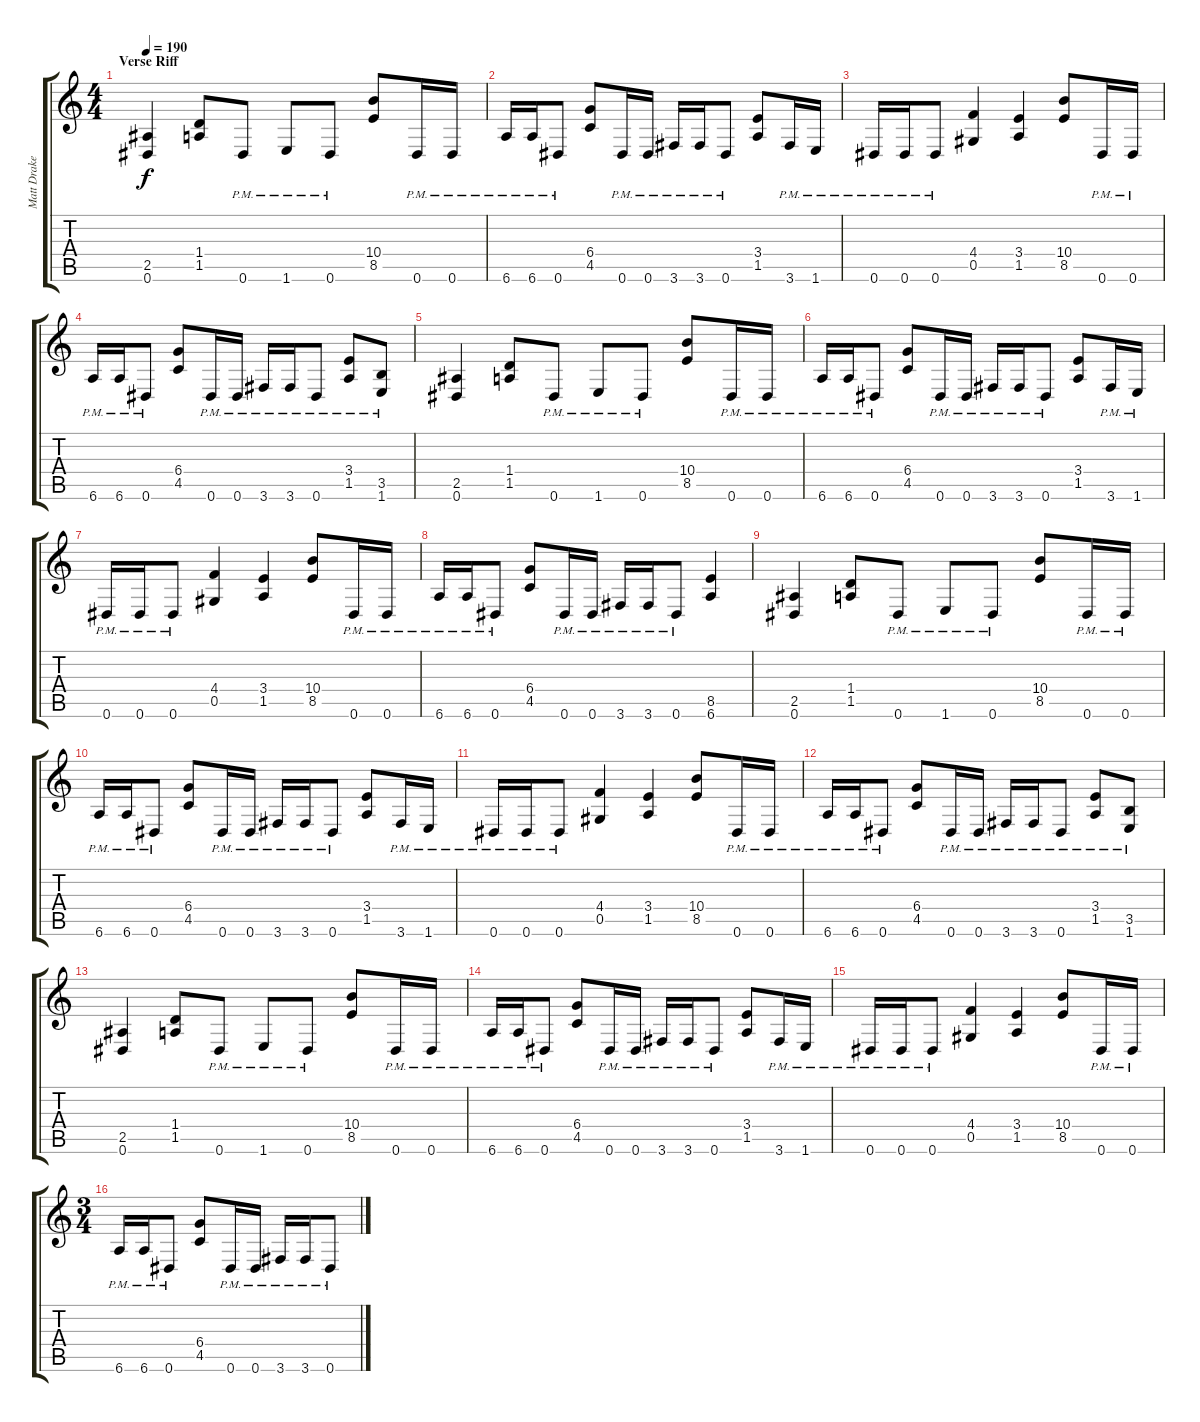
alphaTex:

\track ("Matt Drake" "Matt Drake") {instrument distortionguitar}
\staff {score tabs}
\tuning (Eb4 Bb3 Gb3 Db3 Ab2 Eb2) {hide}
\ts (4 4)
\section ("" "Verse Riff")
\tempo 190
\clef g2
\ks c
(2.5 0.6).4{dy f} (1.4 1.5).8 0.6{pm}.8 1.6{pm}.8 0.6{pm}.8 (10.4 8.5).8 0.6{pm}.16 0.6{pm}.16 |
6.6{pm}.16 6.6{pm}.16 0.6{pm}.8 (6.4 4.5).8 0.6{pm}.16 0.6{pm}.16 3.6{pm}.16 3.6{pm}.16 0.6{pm}.8 (3.4 1.5).8 3.6{pm}.16 1.6{pm}.16 |
0.6{pm}.16 0.6{pm}.16 0.6{pm}.8 (4.4 0.5).4 (3.4 1.5).4 (10.4 8.5).8 0.6{pm}.16 0.6{pm}.16 |
6.6{pm}.16 6.6{pm}.16 0.6{pm}.8 (6.4 4.5).8 0.6{pm}.16 0.6{pm}.16 3.6{pm}.16 3.6{pm}.16 0.6{pm}.8 (3.4{pm} 1.5{pm}).8 (3.5{pm} 1.6{pm}).8 |
(2.5 0.6).4 (1.4 1.5).8 0.6{pm}.8 1.6{pm}.8 0.6{pm}.8 (10.4 8.5).8 0.6{pm}.16 0.6{pm}.16 |
6.6{pm}.16 6.6{pm}.16 0.6{pm}.8 (6.4 4.5).8 0.6{pm}.16 0.6{pm}.16 3.6{pm}.16 3.6{pm}.16 0.6{pm}.8 (3.4 1.5).8 3.6{pm}.16 1.6{pm}.16 |
0.6{pm}.16 0.6{pm}.16 0.6{pm}.8 (4.4 0.5).4 (3.4 1.5).4 (10.4 8.5).8 0.6{pm}.16 0.6{pm}.16 |
6.6{pm}.16 6.6{pm}.16 0.6{pm}.8 (6.4 4.5).8 0.6{pm}.16 0.6{pm}.16 3.6{pm}.16 3.6{pm}.16 0.6{pm}.8 (8.5 6.6).4 |
(2.5 0.6).4 (1.4 1.5).8 0.6{pm}.8 1.6{pm}.8 0.6{pm}.8 (10.4 8.5).8 0.6{pm}.16 0.6{pm}.16 |
6.6{pm}.16 6.6{pm}.16 0.6{pm}.8 (6.4 4.5).8 0.6{pm}.16 0.6{pm}.16 3.6{pm}.16 3.6{pm}.16 0.6{pm}.8 (3.4 1.5).8 3.6{pm}.16 1.6{pm}.16 |
0.6{pm}.16 0.6{pm}.16 0.6{pm}.8 (4.4 0.5).4 (3.4 1.5).4 (10.4 8.5).8 0.6{pm}.16 0.6{pm}.16 |
6.6{pm}.16 6.6{pm}.16 0.6{pm}.8 (6.4 4.5).8 0.6{pm}.16 0.6{pm}.16 3.6{pm}.16 3.6{pm}.16 0.6{pm}.8 (3.4{pm} 1.5{pm}).8 (3.5{pm} 1.6{pm}).8 |
(2.5 0.6).4 (1.4 1.5).8 0.6{pm}.8 1.6{pm}.8 0.6{pm}.8 (10.4 8.5).8 0.6{pm}.16 0.6{pm}.16 |
6.6{pm}.16 6.6{pm}.16 0.6{pm}.8 (6.4 4.5).8 0.6{pm}.16 0.6{pm}.16 3.6{pm}.16 3.6{pm}.16 0.6{pm}.8 (3.4 1.5).8 3.6{pm}.16 1.6{pm}.16 |
0.6{pm}.16 0.6{pm}.16 0.6{pm}.8 (4.4 0.5).4 (3.4 1.5).4 (10.4 8.5).8 0.6{pm}.16 0.6{pm}.16 |
\ts (3 4)
6.6{pm}.16 6.6{pm}.16 0.6{pm}.8 (6.4 4.5).8 0.6{pm}.16 0.6{pm}.16 3.6{pm}.16 3.6{pm}.16 0.6{pm}.8
